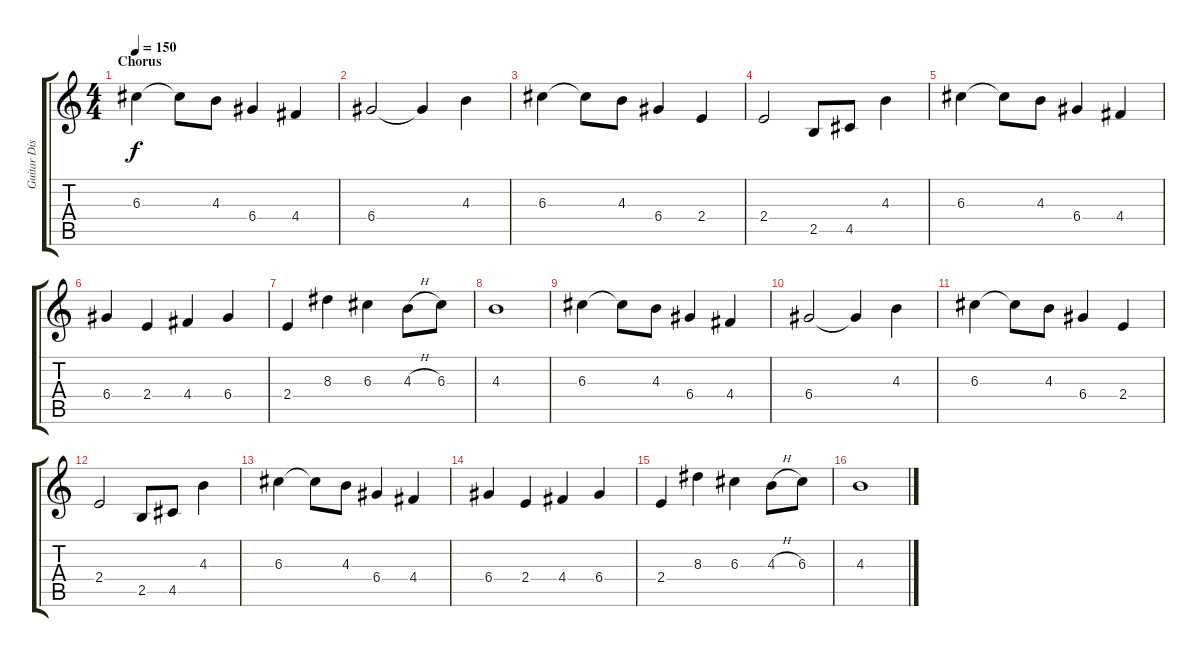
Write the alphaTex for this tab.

\track ("Guitar Dist 2" "Guitar Dis") {instrument distortionguitar}
\staff {score tabs}
\tuning (E4 B3 G3 D3 A2 E2) {hide}
\ts (4 4)
\section ("" "Chorus")
\tempo 150
\clef g2
\ks c
6.3.4{dy f} 6.3{t}.8 4.3.8 6.4.4 4.4.4 |
6.4.2 6.4{t}.4 4.3.4 |
6.3.4 6.3{t}.8 4.3.8 6.4.4 2.4.4 |
2.4.2 2.5.8 4.5.8 4.3.4 |
6.3.4 6.3{t}.8 4.3.8 6.4.4 4.4.4 |
6.4.4 2.4.4 4.4.4 6.4.4 |
2.4.4 8.3.4 6.3.4 4.3{h}.8 6.3.8 |
4.3.1 |
6.3.4 6.3{t}.8 4.3.8 6.4.4 4.4.4 |
6.4.2 6.4{t}.4 4.3.4 |
6.3.4 6.3{t}.8 4.3.8 6.4.4 2.4.4 |
2.4.2 2.5.8 4.5.8 4.3.4 |
6.3.4 6.3{t}.8 4.3.8 6.4.4 4.4.4 |
6.4.4 2.4.4 4.4.4 6.4.4 |
2.4.4 8.3.4 6.3.4 4.3{h}.8 6.3.8 |
4.3.1
